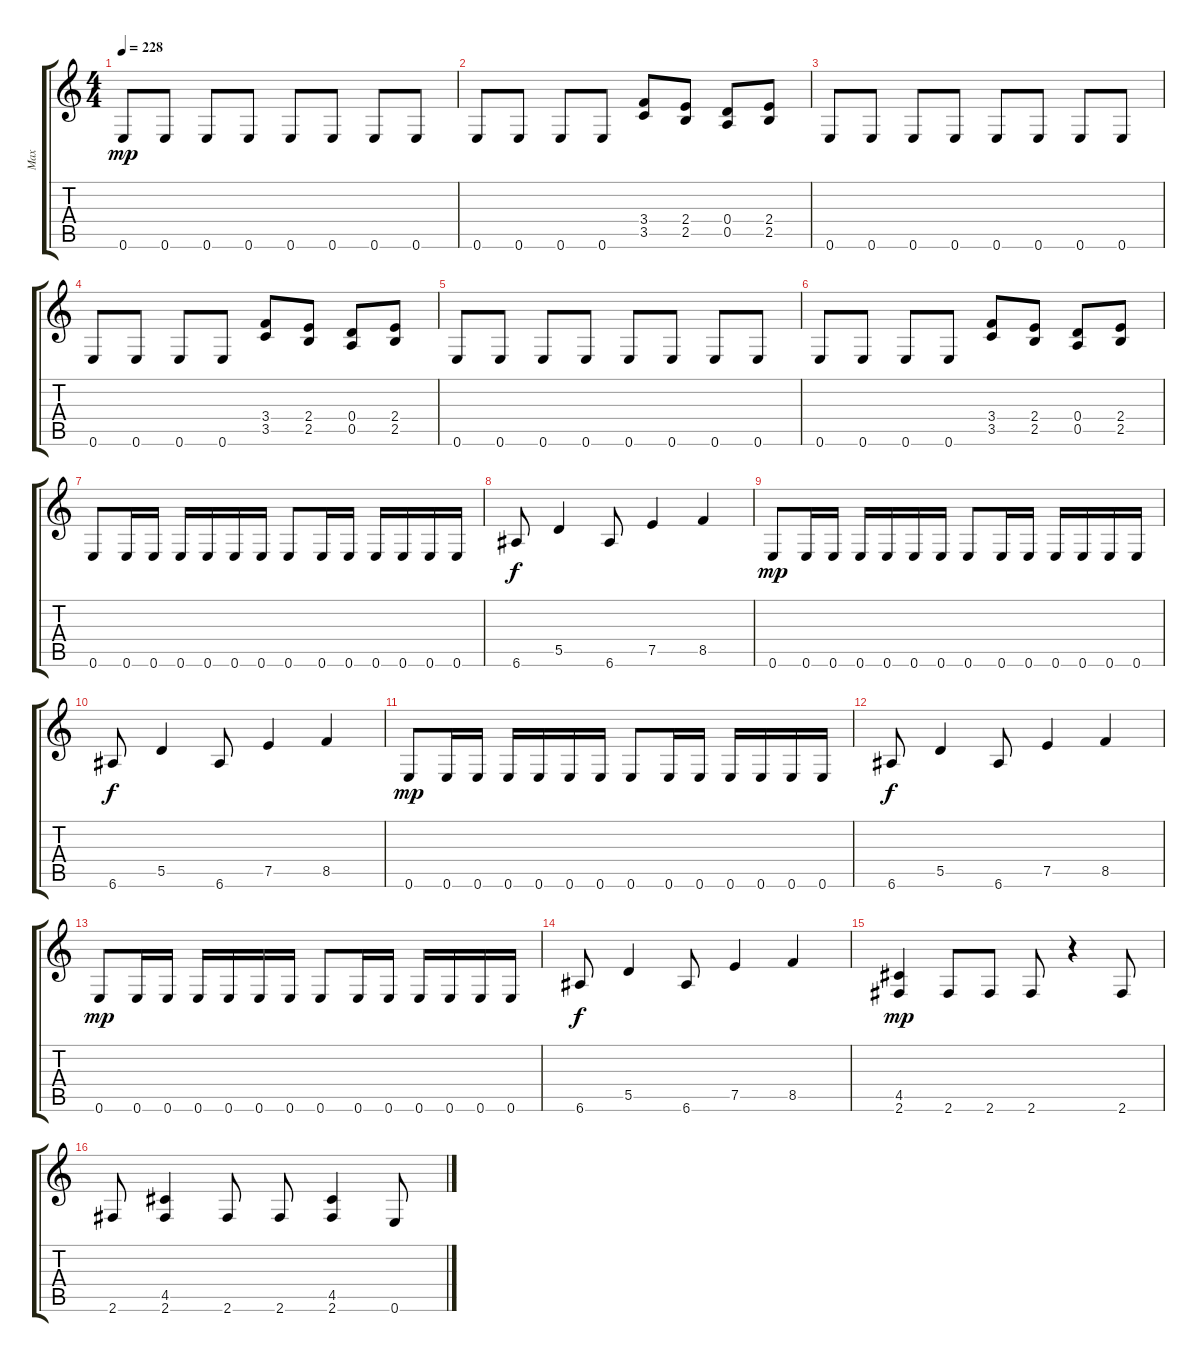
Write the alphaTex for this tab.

\track ("Max" "Max") {instrument distortionguitar}
\staff {score tabs}
\tuning (E4 B3 G3 D3 A2 E2) {hide}
\ts (4 4)
\tempo 228
\clef g2
\ks c
0.6.8{dy mp} 0.6.8 0.6.8 0.6.8 0.6.8 0.6.8 0.6.8 0.6.8 |
0.6.8 0.6.8 0.6.8 0.6.8 (3.4 3.5).8 (2.4 2.5).8 (0.4 0.5).8 (2.4 2.5).8 |
0.6.8 0.6.8 0.6.8 0.6.8 0.6.8 0.6.8 0.6.8 0.6.8 |
0.6.8 0.6.8 0.6.8 0.6.8 (3.4 3.5).8 (2.4 2.5).8 (0.4 0.5).8 (2.4 2.5).8 |
0.6.8 0.6.8 0.6.8 0.6.8 0.6.8 0.6.8 0.6.8 0.6.8 |
0.6.8 0.6.8 0.6.8 0.6.8 (3.4 3.5).8 (2.4 2.5).8 (0.4 0.5).8 (2.4 2.5).8 |
0.6.8 0.6.16 0.6.16 0.6.16 0.6.16 0.6.16 0.6.16 0.6.8 0.6.16 0.6.16 0.6.16 0.6.16 0.6.16 0.6.16 |
6.6.8{dy f} 5.5.4 6.6.8 7.5.4 8.5.4 |
0.6.8{dy mp} 0.6.16 0.6.16 0.6.16 0.6.16 0.6.16 0.6.16 0.6.8 0.6.16 0.6.16 0.6.16 0.6.16 0.6.16 0.6.16 |
6.6.8{dy f} 5.5.4 6.6.8 7.5.4 8.5.4 |
0.6.8{dy mp} 0.6.16 0.6.16 0.6.16 0.6.16 0.6.16 0.6.16 0.6.8 0.6.16 0.6.16 0.6.16 0.6.16 0.6.16 0.6.16 |
6.6.8{dy f} 5.5.4 6.6.8 7.5.4 8.5.4 |
0.6.8{dy mp} 0.6.16 0.6.16 0.6.16 0.6.16 0.6.16 0.6.16 0.6.8 0.6.16 0.6.16 0.6.16 0.6.16 0.6.16 0.6.16 |
6.6.8{dy f} 5.5.4 6.6.8 7.5.4 8.5.4 |
(4.5 2.6).4{dy mp} 2.6.8 2.6.8 2.6.8 r.4 2.6.8 |
2.6.8 (4.5 2.6).4 2.6.8 2.6.8 (4.5 2.6).4 0.6.8
